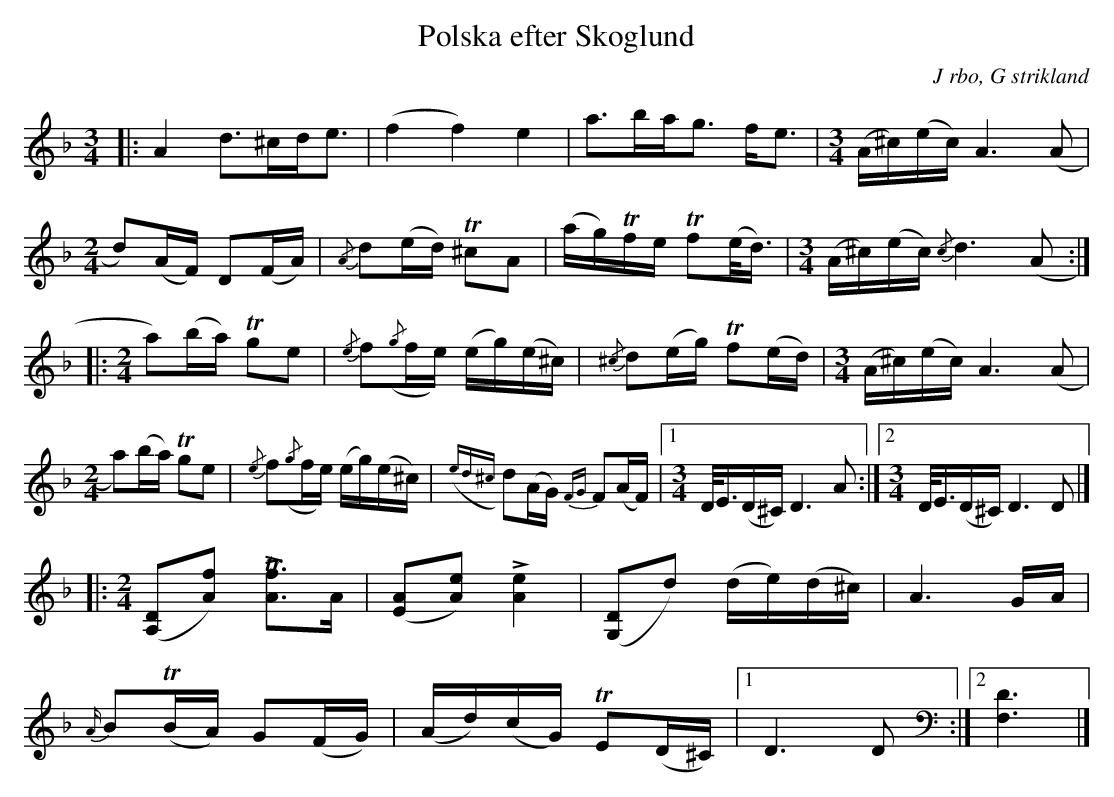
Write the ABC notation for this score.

X:1
T: Polska efter Skoglund
O: J rbo, G strikland
M: 3/4
L: 1/16
K: Dm
|:A4d2>^c2d2<e2 | (f4f4) e4| a2>b2a2<g2 f2<e2|[M:3/4] (A^c)(ec) A6 (A2 |
[M:2/4] d2)(AF) D2(FA) |{/A}d2(ed)  T^c2A2 |(ag)Tfe  Tf2(e<d) |[M:3/4] (A^c)(ec) {/c}d4>(A4:|
|:[M:2/4]a2)(ba) Tg2e2 | {/e}f2({/g}fe) (eg)(e^c) | {/^c}d2(eg) Tf2(ed) |[M:3/4] (A^c)(ec) A6 (A2|
[M:2/4] a2)(ba)  Tg2e2| {/e}f2({/g}fe) (eg)(e^c)| ({ed^c}d2)(AG)  {FG}F2(AF)|[1 [M:3/4] D<E(D^C)  D4>A4:|[2[M:3/4] D<E(D^C)  D4>D4|]
|:[M:2/4]([A,2D2][A2f2]) L[A2Tf2]>A2 | ([E2A2][A2e2]) L[A4e4] | ([G,2D2]d2) (de)(d^c) | A6GA |
{A/}B2T(BA) G2(FG) | (Ad)(cG) TE2(D^C) |[1 D4>D4 :|[2 [F,6D6] |]
